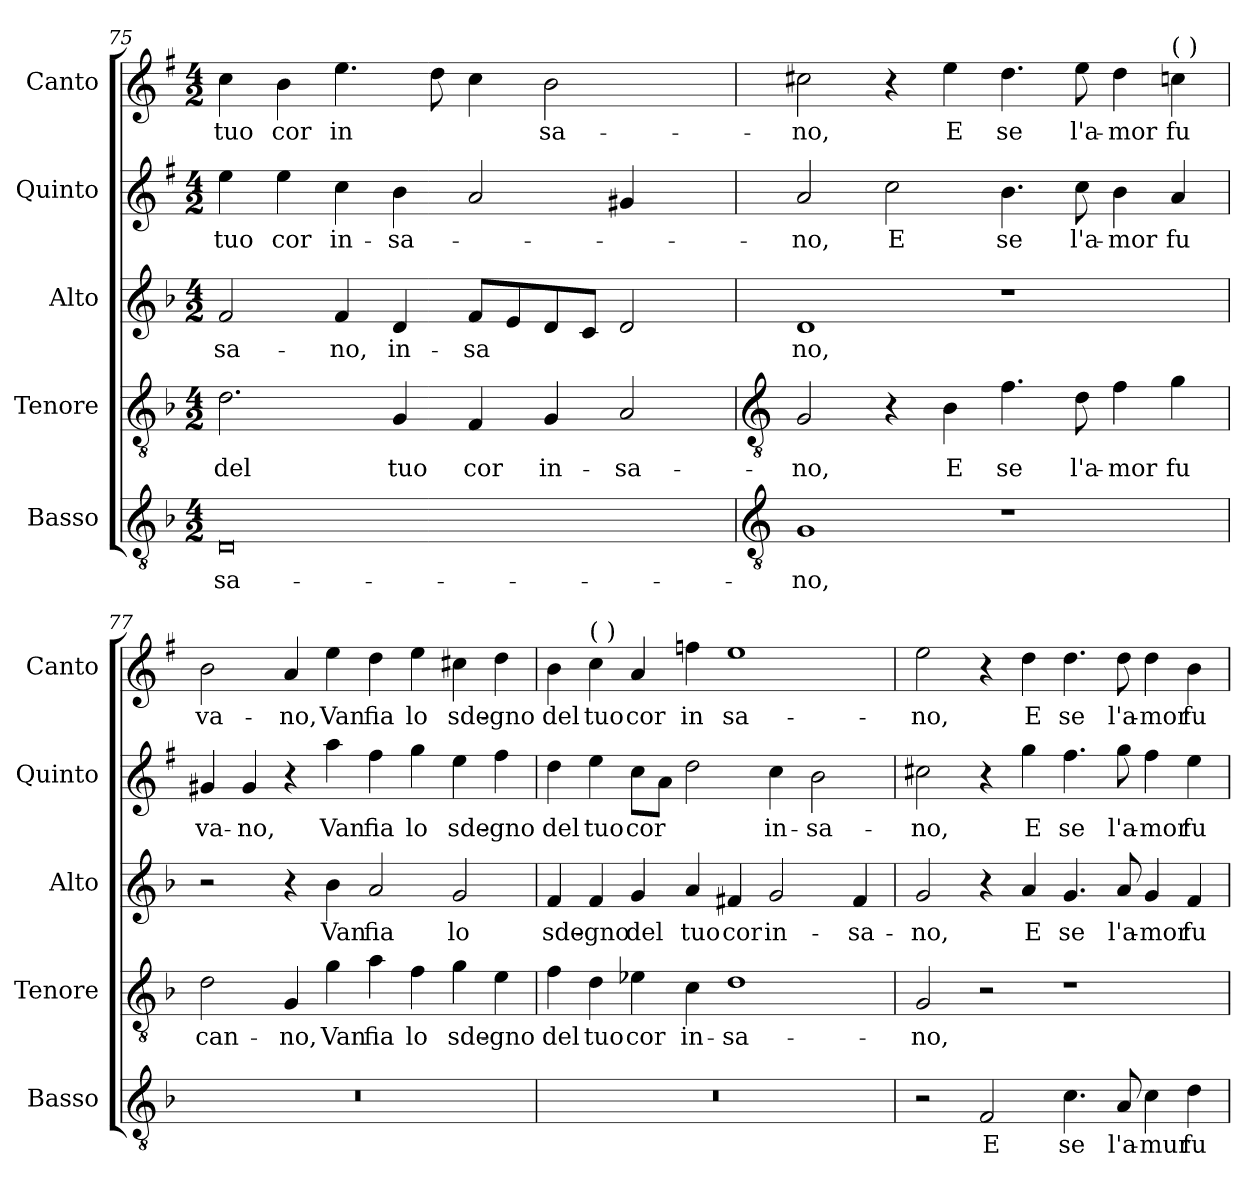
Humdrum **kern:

**kern	**text	**kern	**text	**kern	**text	**kern	**text	**kern	**text
*part5	*part5	*part4	*part4	*part3	*part3	*part2	*part2	*part1	*part1
*staff5	*staff5	*staff4	*staff4	*staff3	*staff3	*staff2	*staff2	*staff1	*staff1
*I"Basso	*	*I"Tenore	*	*I"Alto	*	*I"Quinto	*	*I"Canto	*
*I'Basso	*	*I'Tenore	*	*I'Alto	*	*I'Quinto	*	*I'Canto	*
*clefGv2	*	*clefGv2	*	*clefG2	*	*clefG2	*	*clefG2	*
*	*	*	*	*	*	*ITrd1c2	*	*ITrd1c2	*
*k[b-]	*	*k[b-]	*	*k[b-]	*	*k[b-]	*	*k[b-]	*
*F:	*	*F:	*	*F:	*	*F:	*	*F:	*
*M4/2	*	*M4/2	*	*M4/2	*	*M4/2	*	*M4/2	*
=75	=75	=75	=75	=75	=75	=75	=75	=75	=75
!	!LO:LY:b	!	!LO:LY:b	!	!LO:LY:b	!	!LO:LY:b	!	!LO:LY:b
0D	-sa-	2.d	del	2f	-sa-	4dd	tuo	4b-	tuo
!	!	!	!	!	!	!	!LO:LY:b	!	!LO:LY:b
.	.	.	.	.	.	4dd	cor	4a	cor
!	!	!	!	!	!LO:LY:b	!	!LO:LY:b	!	!LO:LY:b
.	.	.	.	4f	-no,	4b-	in-	4.dd	in
!	!	!	!LO:LY:b	!	!LO:LY:b	!	!LO:LY:b	!	!
.	.	4G	tuo	4d	in-	4a	-sa-	.	.
.	.	.	.	.	.	.	.	8cc	.
!	!	!	!LO:LY:b	!	!LO:LY:b	!	!	!	!
.	.	4F	cor	8fL	-sa	2g	.	4b-	.
.	.	.	.	8e	.	.	.	.	.
!	!	!	!LO:LY:b	!	!	!	!	!	!LO:LY:b
.	.	4G	in-	8d	.	.	.	2a	sa-
.	.	.	.	8cJ	.	.	.	.	.
!	!	!	!LO:LY:b	!	!	!	!	!	!
.	.	2A	-sa-	2d	.	4f#X	.	.	.
.	.	.	.	.	.	4ryy	.	4ryy	.
!!LO:LB:g=z
=76	=76	=76	=76	=76	=76	=76	=76	=76	=76
*clefGv2	*	*clefGv2	*	*	*	*	*	*	*
!	!LO:LY:b	!	!LO:LY:b	!	!LO:LY:b	!	!LO:LY:b	!	!LO:LY:b
1G	-no,	2G	-no,	1d	no,	2g	-no,	2bn	-no,
!	!	!	!	!	!	!	!LO:LY:b	!	!
.	.	4r	.	.	.	2b-	E	4r	.
!	!	!	!LO:LY:b	!	!	!	!	!	!LO:LY:b
.	.	4B-	E	.	.	.	.	4dd	E
!	!	!	!LO:LY:b	!	!	!	!LO:LY:b	!	!LO:LY:b
1r	.	4.f	se	1r	.	4.a	se	4.cc	se
!	!	!	!LO:LY:b	!	!	!	!LO:LY:b	!	!LO:LY:b
.	.	8d	l'a-	.	.	8b-	l'a-	8dd	l'a-
!	!	!	!LO:LY:b	!	!	!	!LO:LY:b	!	!LO:LY:b
.	.	4f	-mor	.	.	4a	-mor	4cc	-mor
!	!	!	!	!	!	!	!	!LO:TX:a:t=(  )	!
!	!	!	!LO:LY:b	!	!	!	!LO:LY:b	!	!LO:LY:b
.	.	4g	fu	.	.	4g	fu	4b-	fu
=77	=77	=77	=77	=77	=77	=77	=77	=77	=77
!	!	!	!LO:LY:b	!	!	!	!LO:LY:b	!	!LO:LY:b
0r	.	2d	can-	2r	.	4f#X	va-	2a	va-
!	!	!	!	!	!	!	!LO:LY:b	!	!
.	.	.	.	.	.	4f#	-no,	.	.
!	!	!	!LO:LY:b	!	!	!	!	!	!LO:LY:b
.	.	4G	-no,	4r	.	4r	.	4g	-no,
!	!	!	!LO:LY:b	!	!LO:LY:b	!	!LO:LY:b	!	!LO:LY:b
.	.	4g	Van	4b-	Van	4gg	Van	4dd	Van
!	!	!	!LO:LY:b	!	!LO:LY:b	!	!LO:LY:b	!	!LO:LY:b
.	.	4a	fia	2a	fia	4ee	fia	4cc	fia
!	!	!	!LO:LY:b	!	!	!	!LO:LY:b	!	!LO:LY:b
.	.	4f	lo	.	.	4ff	lo	4dd	lo
!	!	!	!LO:LY:b	!	!LO:LY:b	!	!LO:LY:b	!	!LO:LY:b
.	.	4g	sde-	2g	lo	4dd	sde-	4bn	sde-
!	!	!	!LO:LY:b	!	!	!	!LO:LY:b	!	!LO:LY:b
.	.	4e	-gno	.	.	4ee	-gno	4cc	-gno
=78	=78	=78	=78	=78	=78	=78	=78	=78	=78
!	!	!	!LO:LY:b	!	!LO:LY:b	!	!LO:LY:b	!	!LO:LY:b
0r	.	4f	del	4f	sde-	4cc	del	4a	del
!	!	!	!	!	!	!	!	!LO:TX:a:t=(  )	!
!	!	!	!LO:LY:b	!	!LO:LY:b	!	!LO:LY:b	!	!LO:LY:b
.	.	4d	tuo	4f	-gno	4dd	tuo	4b-	tuo
!	!	!	!LO:LY:b	!	!LO:LY:b	!	!LO:LY:b	!	!LO:LY:b
.	.	4e-X	cor	4g	del	8b-L	cor	4g	cor
.	.	.	.	.	.	8gJ	.	.	.
!	!	!	!LO:LY:b	!	!LO:LY:b	!	!	!	!LO:LY:b
.	.	4c	in-	4a	tuo	2cc	.	4ee-X	in
!	!	!	!LO:LY:b	!	!LO:LY:b	!	!	!	!LO:LY:b
.	.	1d	-sa-	4f#X	cor	.	.	1dd	sa-
!	!	!	!	!	!LO:LY:b	!	!LO:LY:b	!	!
.	.	.	.	2g	in-	4b-	in-	.	.
!	!	!	!	!	!	!	!LO:LY:b	!	!
.	.	.	.	.	.	2a	-sa-	.	.
!	!	!	!	!	!LO:LY:b	!	!	!	!
.	.	.	.	4f#	-sa-	.	.	.	.
=79	=79	=79	=79	=79	=79	=79	=79	=79	=79
!	!	!	!LO:LY:b	!	!LO:LY:b	!	!LO:LY:b	!	!LO:LY:b
2r	.	2G	-no,	2g	-no,	2bn	-no,	2dd	-no,
!	!LO:LY:b	!	!	!	!	!	!	!	!
2F	E	2r	.	4r	.	4r	.	4r	.
!	!	!	!	!	!LO:LY:b	!	!LO:LY:b	!	!LO:LY:b
.	.	.	.	4a	E	4ff	E	4cc	E
!	!LO:LY:b	!	!	!	!LO:LY:b	!	!LO:LY:b	!	!LO:LY:b
4.c	se	1r	.	4.g	se	4.ee	se	4.cc	se
!	!LO:LY:b	!	!	!	!LO:LY:b	!	!LO:LY:b	!	!LO:LY:b
8A	l'a-	.	.	8a	l'a-	8ff	l'a-	8cc	l'a-
!	!LO:LY:b	!	!	!	!LO:LY:b	!	!LO:LY:b	!	!LO:LY:b
4c	-mur	.	.	4g	-mor	4ee	-mor	4cc	-mor
!	!LO:LY:b	!	!	!	!LO:LY:b	!	!LO:LY:b	!	!LO:LY:b
4d	fu	.	.	4f	fu	4dd	fu	4a	fu
=	=	=	=	=	=	=	=	=	=
*-	*-	*-	*-	*-	*-	*-	*-	*-	*-
